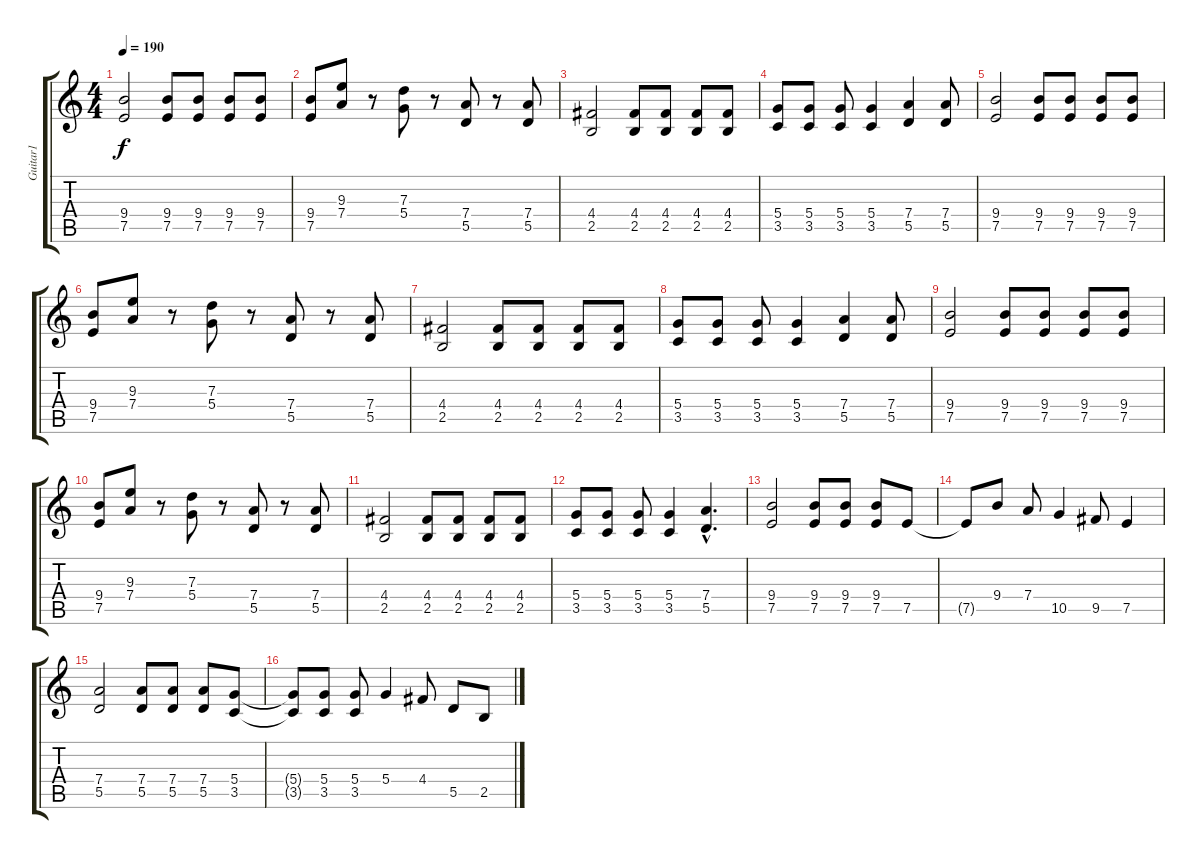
\track ("Guitar1" "Guitar1") {instrument distortionguitar}
\staff {score tabs}
\tuning (E4 B3 G3 D3 A2 E2) {hide}
\ts (4 4)
\tempo 190
\clef g2
\ks c
(9.4 7.5).2{dy f} (9.4 7.5).8 (9.4 7.5).8 (9.4 7.5).8 (9.4 7.5).8 |
(9.4 7.5).8 (9.3 7.4).8 r.8 (7.3 5.4).8 r.8 (7.4 5.5).8 r.8 (7.4 5.5).8 |
(4.4 2.5).2 (4.4 2.5).8 (4.4 2.5).8 (4.4 2.5).8 (4.4 2.5).8 |
(5.4 3.5).8 (5.4 3.5).8 (5.4 3.5).8 (5.4 3.5).4 (7.4 5.5).4 (7.4 5.5).8 |
(9.4 7.5).2 (9.4 7.5).8 (9.4 7.5).8 (9.4 7.5).8 (9.4 7.5).8 |
(9.4 7.5).8 (9.3 7.4).8 r.8 (7.3 5.4).8 r.8 (7.4 5.5).8 r.8 (7.4 5.5).8 |
(4.4 2.5).2 (4.4 2.5).8 (4.4 2.5).8 (4.4 2.5).8 (4.4 2.5).8 |
(5.4 3.5).8 (5.4 3.5).8 (5.4 3.5).8 (5.4 3.5).4 (7.4 5.5).4 (7.4 5.5).8 |
(9.4 7.5).2 (9.4 7.5).8 (9.4 7.5).8 (9.4 7.5).8 (9.4 7.5).8 |
(9.4 7.5).8 (9.3 7.4).8 r.8 (7.3 5.4).8 r.8 (7.4 5.5).8 r.8 (7.4 5.5).8 |
(4.4 2.5).2 (4.4 2.5).8 (4.4 2.5).8 (4.4 2.5).8 (4.4 2.5).8 |
(5.4 3.5).8 (5.4 3.5).8 (5.4 3.5).8 (5.4 3.5).4 (7.4{hac} 5.5{hac}).4{d} |
(9.4 7.5).2 (9.4 7.5).8 (9.4 7.5).8 (9.4 7.5).8 7.5.8 |
7.5{t}.8 9.4.8 7.4.8 10.5.4 9.5.8 7.5.4 |
(7.4 5.5).2 (7.4 5.5).8 (7.4 5.5).8 (7.4 5.5).8 (5.4 3.5).8 |
(5.4{t} 3.5{t}).8 (5.4 3.5).8 (5.4 3.5).8 5.4.4 4.4.8 5.5.8 2.5.8
